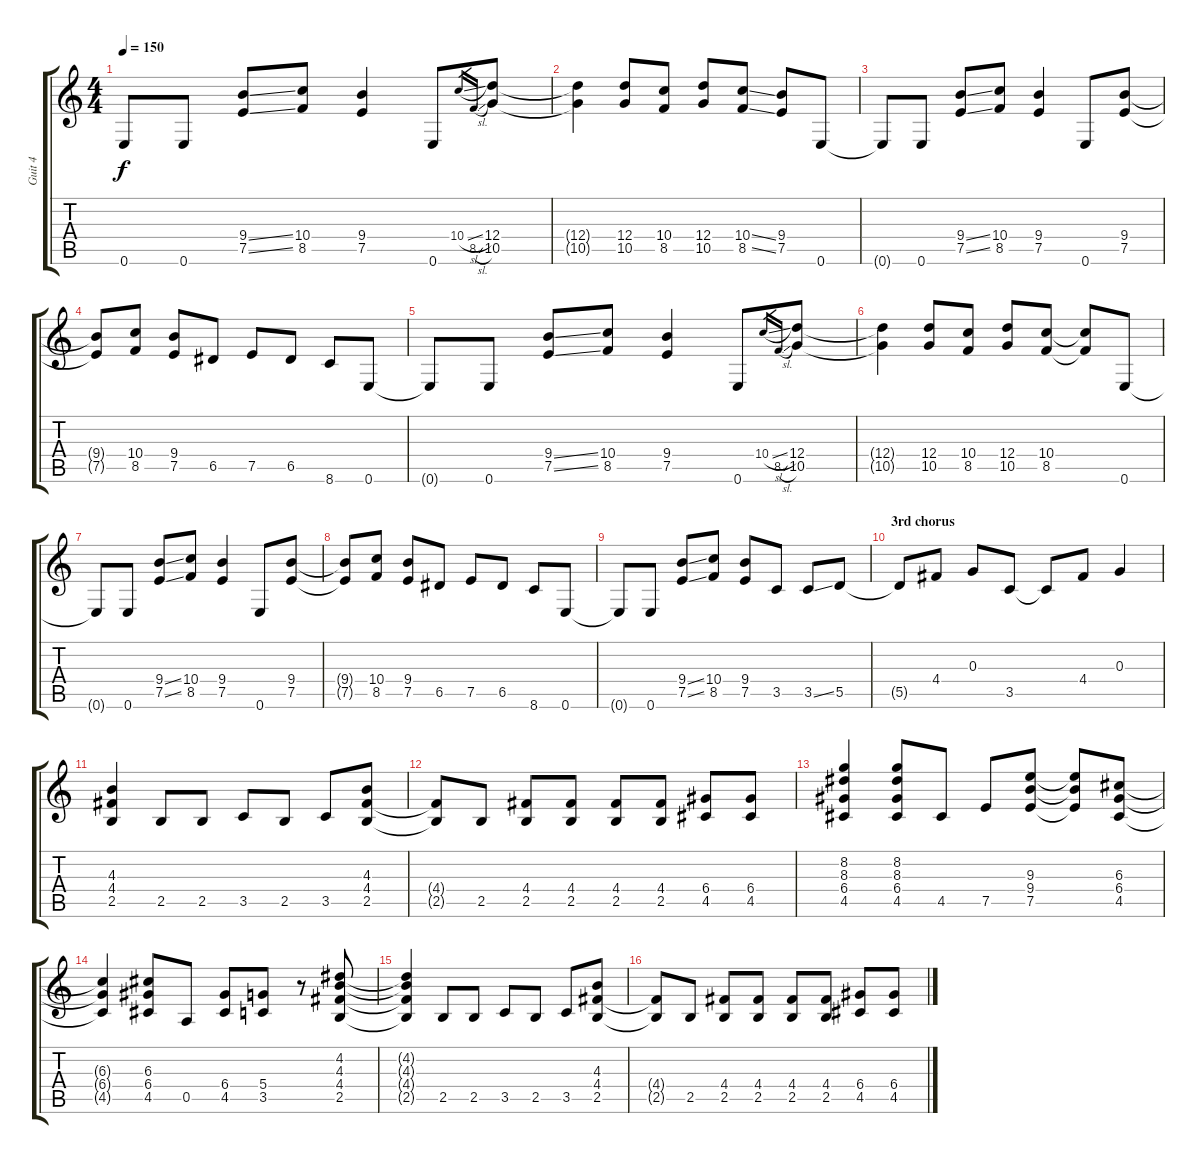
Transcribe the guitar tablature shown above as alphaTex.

\track ("Guit 4" "Guit 4") {instrument overdrivenguitar}
\staff {score tabs}
\tuning (E4 B3 G3 D3 A2 E2) {hide}
\ts (4 4)
\tempo 150
\clef g2
\ks c
0.6{t}.8{dy f} 0.6.8 (9.4{ss} 7.5{ss}).8 (10.4 8.5).8 (9.4 7.5).4 0.6.8 10.4{sl}.16{gr} 8.5{sl}.16{gr} (12.4 10.5).8 |
(12.4{t} 10.5{t}).4 (12.4 10.5).8 (10.4 8.5).8 (12.4 10.5).8 (10.4{ss} 8.5{ss}).8 (9.4 7.5).8 0.6.8 |
0.6{t}.8 0.6.8 (9.4{ss} 7.5{ss}).8 (10.4 8.5).8 (9.4 7.5).4 0.6.8 (9.4 7.5).8 |
(9.4{t} 7.5{t}).8 (10.4 8.5).8 (9.4 7.5).8 6.5.8 7.5.8 6.5.8 8.6.8 0.6.8 |
0.6{t}.8 0.6.8 (9.4{ss} 7.5{ss}).8 (10.4 8.5).8 (9.4 7.5).4 0.6.8 10.4{sl}.16{gr} 8.5{sl}.16{gr} (12.4 10.5).8 |
(12.4{t} 10.5{t}).4 (12.4 10.5).8 (10.4 8.5).8 (12.4 10.5).8 (10.4 8.5).8 (10.4{t} 8.5{t}).8 0.6.8 |
0.6{t}.8 0.6.8 (9.4{ss} 7.5{ss}).8 (10.4 8.5).8 (9.4 7.5).4 0.6.8 (9.4 7.5).8 |
(9.4{t} 7.5{t}).8 (10.4 8.5).8 (9.4 7.5).8 6.5.8 7.5.8 6.5.8 8.6.8 0.6.8 |
0.6{t}.8 0.6.8 (9.4{ss} 7.5{ss}).8 (10.4 8.5).8 (9.4 7.5).8 3.5.8 3.5{ss}.8 5.5.8 |
\section ("" "3rd chorus")
5.5{t}.8 4.4.8 0.3.8 3.5.8 3.5{t}.8 4.4.8 0.3.4 |
(4.3 4.4 2.5).4 2.5.8 2.5.8 3.5.8 2.5.8 3.5.8 (4.3 4.4 2.5).8 |
(4.4{t} 2.5{t}).8 2.5.8 (4.4 2.5).8 (4.4 2.5).8 (4.4 2.5).8 (4.4 2.5).8 (6.4 4.5).8 (6.4 4.5).8 |
(8.2 8.3 6.4 4.5).4 (8.2 8.3 6.4 4.5).8 4.5.8 7.5.8 (9.3 9.4 7.5).8 (9.3{t} 9.4{t} 7.5{t}).8 (6.3 6.4 4.5).8 |
(6.3{t} 6.4{t} 4.5{t}).4 (6.3 6.4 4.5).8 0.5.8 (6.4 4.5).8 (5.4 3.5).8 r.8 (4.2 4.3 4.4 2.5).8 |
(4.2{t} 4.3{t} 4.4{t} 2.5{t}).4 2.5.8 2.5.8 3.5.8 2.5.8 3.5.8 (4.3 4.4 2.5).8 |
(4.4{t} 2.5{t}).8 2.5.8 (4.4 2.5).8 (4.4 2.5).8 (4.4 2.5).8 (4.4 2.5).8 (6.4 4.5).8 (6.4 4.5).8
